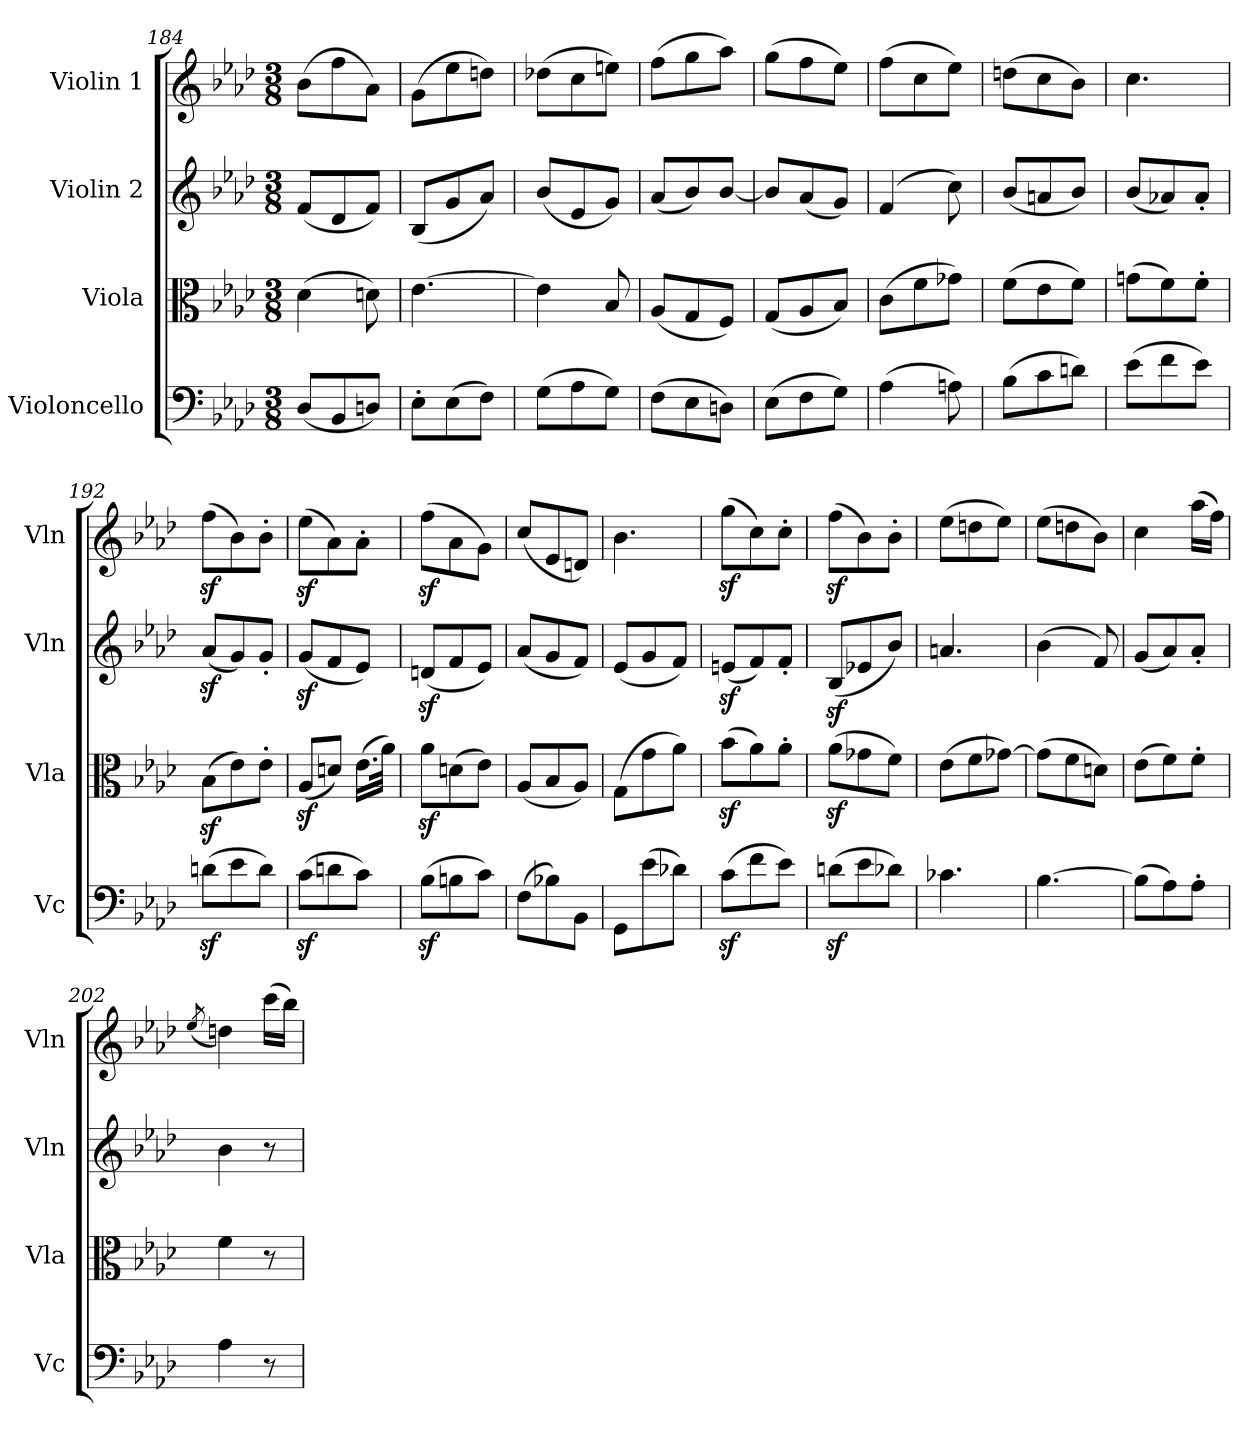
**kern	**kern	**kern	**kern
*part4	*part3	*part2	*part1
*staff4	*staff3	*staff2	*staff1
*I"Violoncello	*I"Viola	*I"Violin 2	*I"Violin 1
*I'Vc	*I'Vla	*I'Vln	*I'Vln
*clefF4	*clefC3	*clefG2	*clefG2
*k[b-e-a-d-]	*k[b-e-a-d-]	*k[b-e-a-d-]	*k[b-e-a-d-]
*M3/8	*M3/8	*M3/8	*M3/8
=184	=184	=184	=184
(<8D-/L	(>4d-\	(<8f/L	(>8b-\L
8BB-/	.	8d-/	8ff\
8Dn/J)	8dn\)	8f/J)	8a-\J)
=185	=185	=185	=185
8E-'\L	[4.e-\	(<8B-/L	(>8g\L
(>8E-\	.	8g/	8ee-\
8F\J)	.	8a-/J)	8ddn\J)
=186	=186	=186	=186
(>8G\L	4e-\]	(<8b-/L	(>8dd-X\L
8A-\	.	8e-/	8cc\
8G\J)	8B-/	8g/J)	8een\J)
=187	=187	=187	=187
(>8F\L	(<8A-/L	(<8a-/L	(>8ff\L
8E-\	8G/	8b-/)	8gg\
8Dn\J)	8F/J)	[8b-/J	8aa-\J)
=188	=188	=188	=188
(>8E-\L	(<8G/L	8b-/L]	(>8gg\L
8F\	8A-/	(<8a-/	8ff\
8G\J)	8B-/J)	8g/J)	8ee-\J)
!!LO:LB:g=z
=189	=189	=189	=189
(>4A-\	(>8c\L	(>4f/	(>8ff\L
.	8f\	.	8cc\
8An\)	8g-X\J)	8cc\)	8ee-\J)
=190	=190	=190	=190
(>8B-\L	(>8f\L	(<8b-/L	(>8ddn\L
8c\	8e-\	8an/	8cc\
8dn\J)	8f\J)	8b-/J)	8b-\J)
=191	=191	=191	=191
(>8e-\L	(>8gn\L	(<8b-/L	4.cc\
8f\	8f\)	8a-X/)	.
8e-\J)	8f'\J	8a-'/J	.
=192	=192	=192	=192
(>8dnz<\L	(>8B-z<\L	(<8a-z</L	(>8ffz<\L
8e-\	8e-\)	8g/)	8b-\)
8d\J)	8e-'\J	8g'/J	8b-'\J
=193	=193	=193	=193
(>8cz<\L	(<8A-z</L	(<8gz</L	(>8ee-z<\L
8dn\	8dn/J)	8f/	8a-\)
8c\J)	(>16.e-\LL	8e-/J)	8a-'\J
.	32a-\JJk)	.	.
=194	=194	=194	=194
(>8B-z<\L	8a-z<\L	(<8dnz</L	(>8ffz<\L
8Bn\	(>8dn\	8f/	8a-\
8c\J)	8e-\J)	8e-/J)	8g\J)
=195	=195	=195	=195
(>8F\L	(<8A-/L	(<8a-/L	(<8cc/L
8B-X\)	8B-/	8g/	8e-/
8BB-\J	8A-/J)	8f/J)	8dn/J)
=196	=196	=196	=196
8GG\L	(>8G\L	(<8e-/L	4.b-\
(>8e-\	8g\	8g/	.
8d-X\J)	8a-\J)	8f/J)	.
!!LO:LB:g=z
=197	=197	=197	=197
(>8cz<\L	(>8b-z<\L	(<8enz</L	(>8ggz<\L
8f\	8a-\)	8f/)	8cc\)
8e-\J)	8a-'\J	8f'/J	8cc'\J
=198	=198	=198	=198
(>8dnz<\L	(>8a-z<\L	(<8B-z</L	(>8ffz<\L
8e-\	8g-X\	8e-X/	8b-\)
8d-X\J)	8f\J)	8b-/J)	8b-'\J
=199	=199	=199	=199
4.c-X\	(>8e-\L	4.an/	(>8ee-\L
.	8f\	.	8ddn\
.	[8g-X\J)	.	8ee-\J)
=200	=200	=200	=200
[4.B-\	(>8g-\L]	(>4b-\	(>8ee-\L
.	8f\	.	8ddn\
.	8dn\J)	8f/)	8b-\J)
=201	=201	=201	=201
(>8B-\L]	(>8e-\L	(<8g/L	4cc\
8A-\)	8f\)	8a-/)	.
8A-'\J	8f'\J	8a-'/J	(>16aa-\LL
.	.	.	16ff\JJ)
=202	=202	=202	=202
.	.	.	(<8qee-/
4A-\	4f\	4b-\	4ddn\)
8r	8r	8r	(>16ccc\LL
.	.	.	16bb-\JJ)
=	=	=	=
*-	*-	*-	*-
